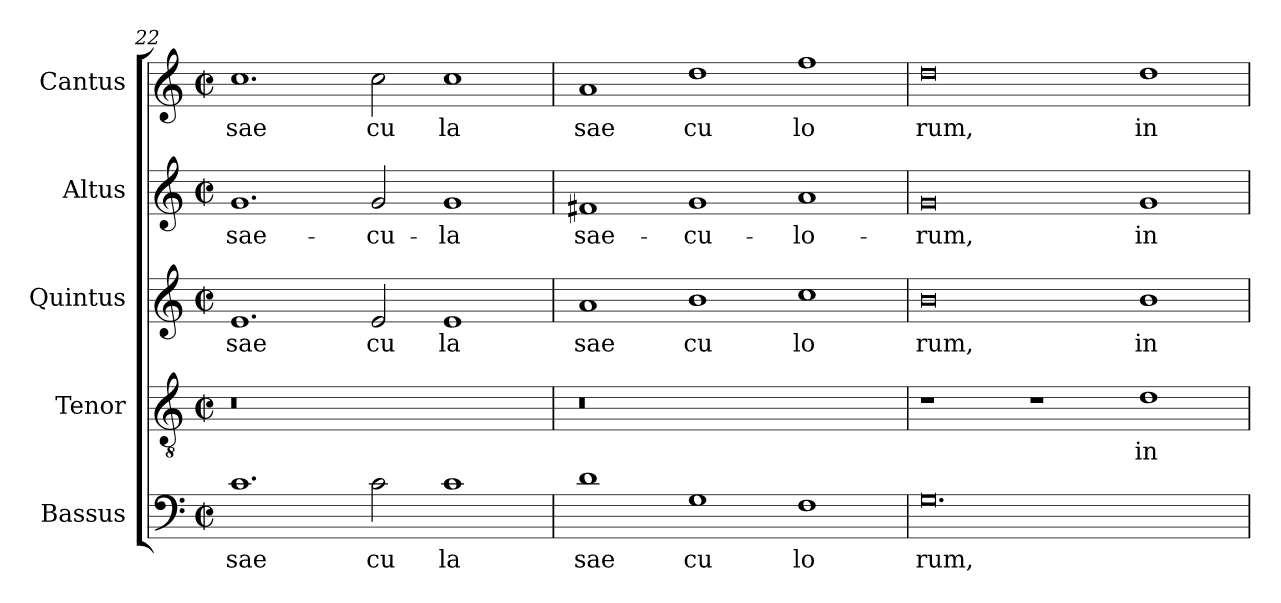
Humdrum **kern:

**kern	**text	**kern	**text	**kern	**text	**kern	**text	**kern	**text
*part5	*part5	*part4	*part4	*part3	*part3	*part2	*part2	*part1	*part1
*staff5	*staff5	*staff4	*staff4	*staff3	*staff3	*staff2	*staff2	*staff1	*staff1
*I"Bassus	*	*I"Tenor	*	*I"Quintus	*	*I"Altus	*	*I"Cantus	*
*clefF4	*	*clefGv2	*	*clefG2	*	*clefG2	*	*clefG2	*
*M2/2	*	*M2/2	*	*M2/2	*	*M2/2	*	*M2/2	*
*met(c|)	*	*met(c|)	*	*met(c|)	*	*met(c|)	*	*met(c|)	*
=22	=22	=22	=22	=22	=22	=22	=22	=22	=22
!	!LO:LY:b:cj	!	!	!	!LO:LY:b:cj	!	!LO:LY:b:cj	!	!LO:LY:b:cj
1.c	sae	0.r	.	1.e	sae	1.g	sae-	1.cc	sae
!	!LO:LY:b:cj	!	!	!	!LO:LY:b:cj	!	!LO:LY:b:cj	!	!LO:LY:b:cj
2c\	cu	.	.	2e/	cu	2g/	-cu-	2cc\	cu
!	!LO:LY:b:cj	!	!	!	!LO:LY:b:cj	!	!LO:LY:b:cj	!	!LO:LY:b:cj
1c	la	.	.	1e	la	1g	-la	1cc	la
=23	=23	=23	=23	=23	=23	=23	=23	=23	=23
!	!LO:LY:b:cj	!	!	!	!LO:LY:b:cj	!	!LO:LY:b:cj	!	!LO:LY:b:cj
1d	sae	0.r	.	1a	sae	1f#X	sae-	1a	sae
!	!LO:LY:b:cj	!	!	!	!LO:LY:b:cj	!	!LO:LY:b:cj	!	!LO:LY:b:cj
1G	cu	.	.	1b	cu	1g	-cu-	1dd	cu
!	!LO:LY:b:cj	!	!	!	!LO:LY:b:cj	!	!LO:LY:b:cj	!	!LO:LY:b:cj
1F	lo	.	.	1cc	lo	1a	-lo-	1ff	lo
=24	=24	=24	=24	=24	=24	=24	=24	=24	=24
!	!LO:LY:b:cj	!	!	!	!LO:LY:b:cj	!	!LO:LY:b:cj	!	!LO:LY:b:cj
0.G	rum,	1r	.	0b	rum,	0g	-rum,	0dd	rum,
.	.	1r	.	.	.	.	.	.	.
!	!	!	!LO:LY:b:cj	!	!LO:LY:b:cj	!	!LO:LY:b:cj	!	!LO:LY:b:cj
.	.	1d	in	1b	in	1g	in	1dd	in
=	=	=	=	=	=	=	=	=	=
*-	*-	*-	*-	*-	*-	*-	*-	*-	*-
